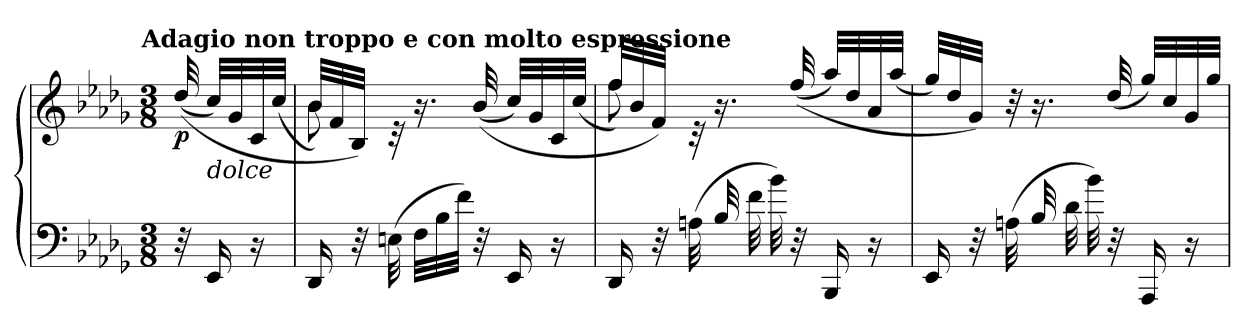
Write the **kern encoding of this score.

**kern	**kern	**dynam
*part1	*part1	*part1
*staff2	*staff1	*staff1/2
*clefF4	*clefG2	*
*k[b-e-a-d-g-]	*k[b-e-a-d-g-]	*
!!LO:TX:omd:t=Adagio non troppo e con molto espressione
*M3/8	*M3/8	*
*MM35	*MM35	*
=	=	=
!	!	!LO:DY:b
32r	(<(>32dd-/	p
!	!LO:TX:b:i:t=dolce	!
16EE-/	32cc/LLL)	.
.	32g-/	.
16r	32c/	.
.	(<32cc/JJJ	.
=1	=1	=1
*	*^	*
16DD-/	32b-/LLL)	8b-\	.
.	32f/	.	.
32r	32B-/JJJ)	.	.
(>32En\	32rc	.	.
32F\LLL	16.r	4ryy	.
32B-\	.	.	.
32f\JJJ)	.	.	.
32r	(<(>32b-/	.	.
16EE-/	32cc/LLL)	.	.
.	32g-/	.	.
16r	32c/	.	.
.	(<32cc/JJJ	.	.
=2	=2	=2	=2
16DD-/	32ff/LLL)	8ff\	.
.	32b-/	.	.
32r	32f/JJJ)	.	.
(>32An\	32rc	.	.
32B-/	16.r	4ryy	.
32f\	.	.	.
32b-\)	.	.	.
32r	(<(>32ff/	.	.
16BBB-/	32aa-/LLL)	.	.
.	32dd-/	.	.
16r	32a-/	.	.
.	(<32aa-/JJJ	.	.
*	*v	*v	*
=3	=3	=3
16EE-/	32gg-/LLL)	.
.	32dd-/	.
32r	32g-/JJJ)	.
(>32An\	32r	.
32B-/	16.r	.
32d-\	.	.
32b-\)	.	.
32r	(<(>32dd-/	.
16AAA-/	32gg-/LLL)	.
.	32cc/	.
16r	32g-/	.
.	(<32gg-/JJJ	.
=	=	=
*-	*-	*-
